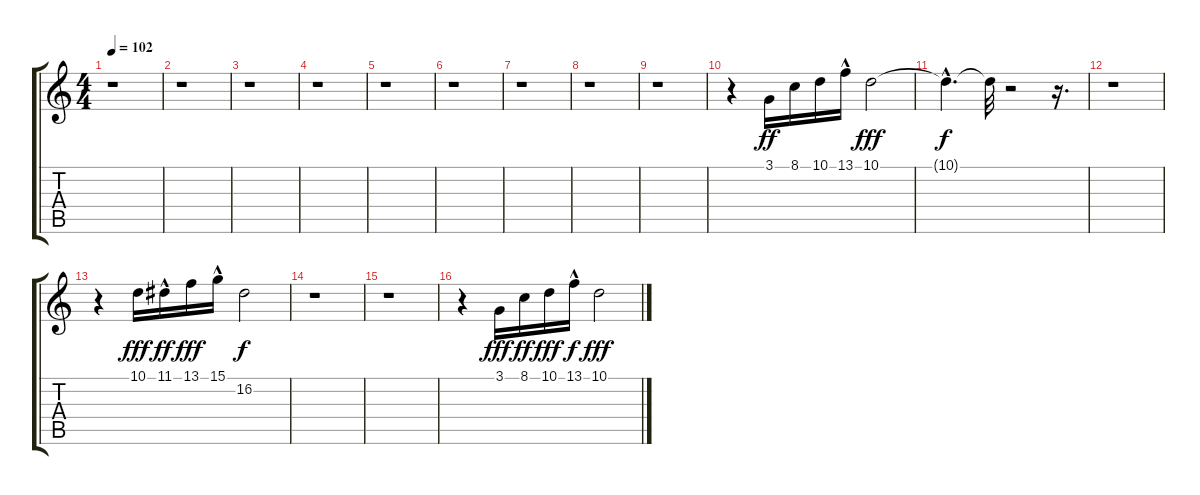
\track "" {instrument blownbottle}
\staff {score tabs}
\tuning (E4 B3 G3 D3 A2 E2) {hide}
\ts (4 4)
\tempo 102
\clef g2
\ks c
r.1{dy f} |
r.1 |
r.1 |
r.1 |
r.1 |
r.1 |
r.1 |
r.1 |
r.1 |
r.4 3.1.16{dy ff} 8.1.16 10.1.16 13.1{hac}.16 10.1.2{dy fff} |
10.1{hac t}.4{d dy f} 10.1{t}.32 r.2 r.16{d} |
r.1 |
r.4 10.1.16{dy fff} 11.1{hac}.16{dy ff} 13.1.16{dy fff} 15.1{hac}.16 16.2.2{dy f} |
r.1 |
r.1 |
r.4 3.1.16{dy fff} 8.1.16{dy ff} 10.1.16{dy fff} 13.1{hac}.16{dy f} 10.1.2{dy fff}
